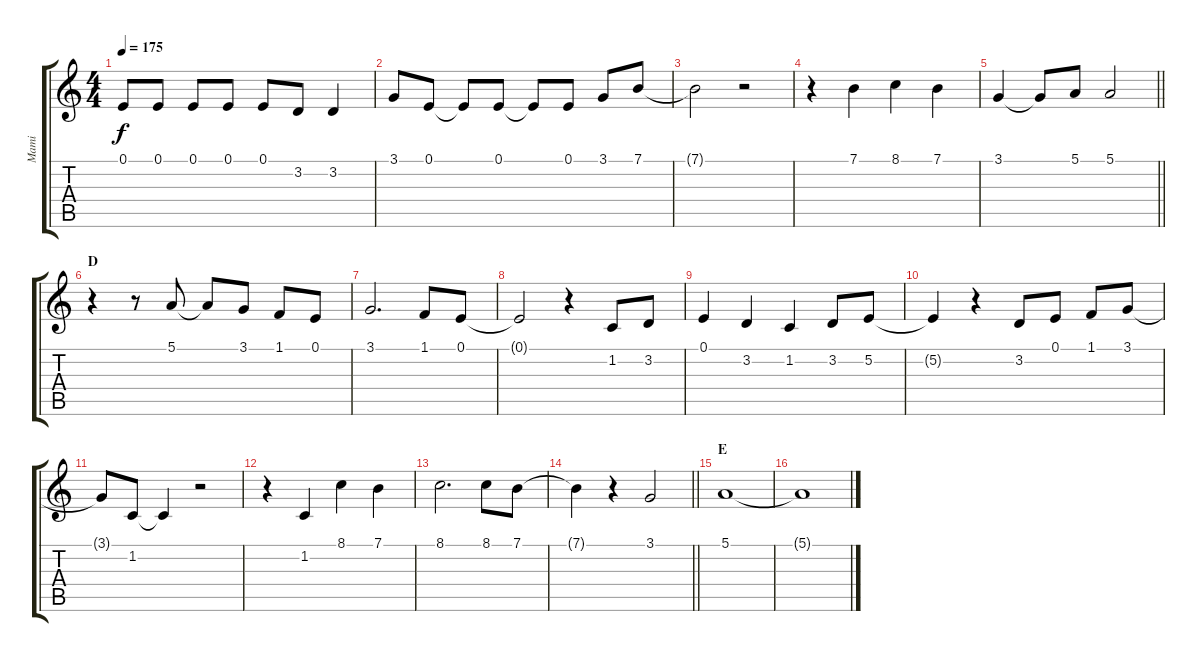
\track ("Mami" "Mami") {instrument flute}
\staff {score tabs}
\tuning (E4 B3 G3 D3 A2 E2) {hide}
\ts (4 4)
\tempo 175
\clef g2
\ks c
0.1.8{dy f} 0.1.8 0.1.8 0.1.8 0.1.8 3.2.8 3.2.4 |
3.1.8 0.1.8 0.1{t}.8 0.1.8 0.1{t}.8 0.1.8 3.1.8 7.1.8 |
7.1{t}.2 r.2 |
r.4 7.1.4 8.1.4 7.1.4 |
\barLineRight lightlight
3.1.4 3.1{t}.8 5.1.8 5.1.2 |
\section ("" "D")
r.4 r.8 5.1.8 5.1{t}.8 3.1.8 1.1.8 0.1.8 |
3.1.2{d} 1.1.8 0.1.8 |
0.1{t}.2 r.4 1.2.8 3.2.8 |
0.1.4 3.2.4 1.2.4 3.2.8 5.2.8 |
5.2{t}.4 r.4 3.2.8 0.1.8 1.1.8 3.1.8 |
3.1{t}.8 1.2.8 1.2{t}.4 r.2 |
r.4 1.2.4 8.1.4 7.1.4 |
8.1.2{d} 8.1.8 7.1.8 |
\barLineRight lightlight
7.1{t}.4 r.4 3.1.2 |
\section ("" "E")
5.1.1 |
5.1{t}.1
